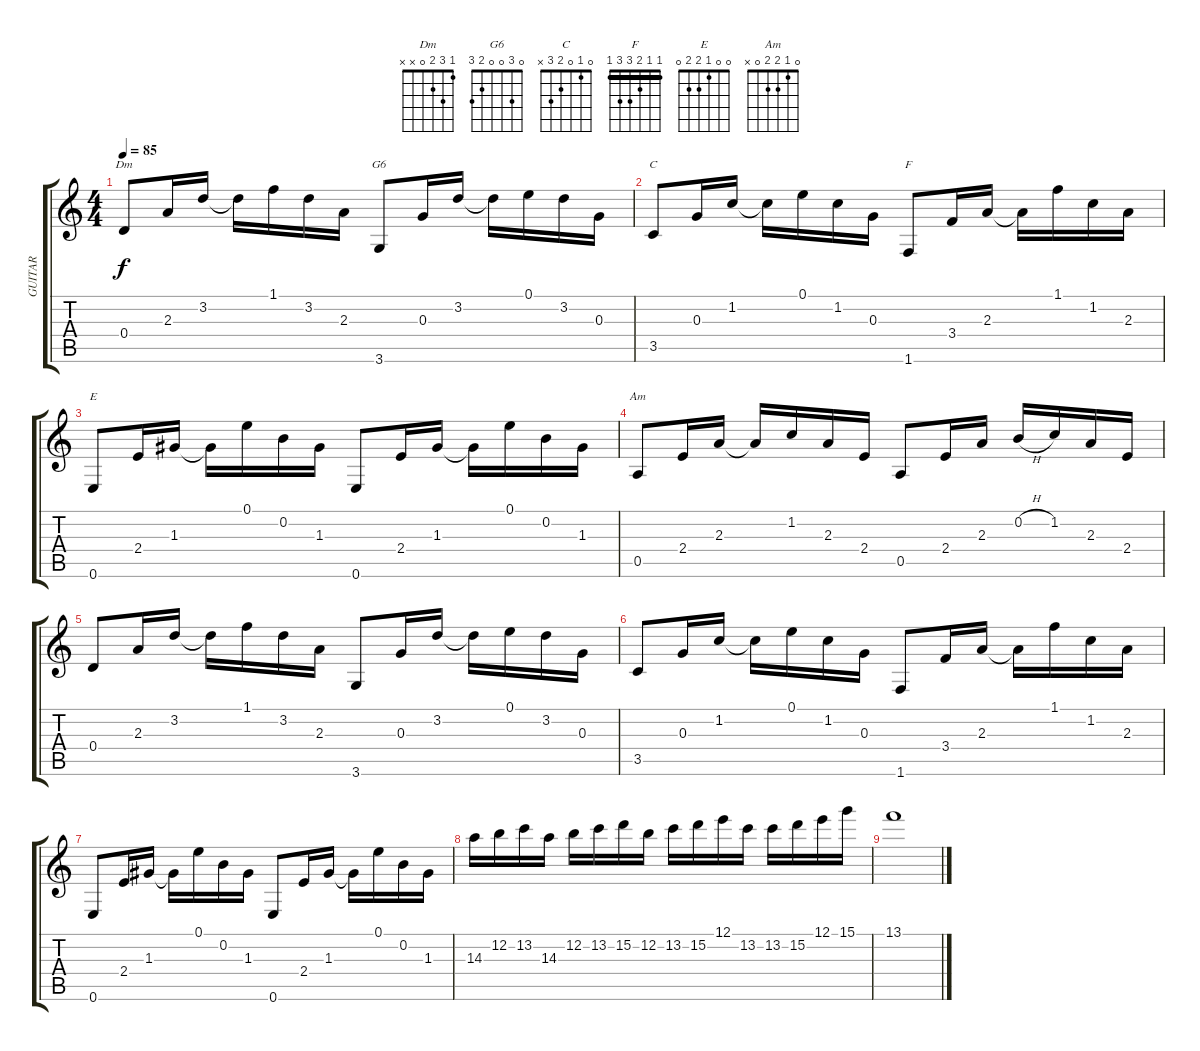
\track ("GUITAR" "GUITAR") {instrument electricguitarjazz}
\staff {score tabs}
\tuning (E4 B3 G3 D3 A2 E2) {hide}
\chord ("Dm" 1 3 2 0 x x)
\chord ("G6" 0 3 0 0 2 3)
\chord ("C" 0 1 0 2 3 x)
\chord ("F" 1 1 2 3 3 1) {barre 1}
\chord ("E" 0 0 1 2 2 0)
\chord ("Am" 0 1 2 2 0 x)
\ts (4 4)
\tempo 85
\clef g2
\ks c
0.4.8{ch "Dm" dy f} 2.3.16 3.2.16 3.2{t}.16 1.1.16 3.2.16 2.3.16 3.6.8{ch "G6"} 0.3.16 3.2.16 3.2{t}.16 0.1.16 3.2.16 0.3.16 |
3.5.8{ch "C"} 0.3.16 1.2.16 1.2{t}.16 0.1.16 1.2.16 0.3.16 1.6.8{ch "F"} 3.4.16 2.3.16 2.3{t}.16 1.1.16 1.2.16 2.3.16 |
0.6.8{ch "E"} 2.4.16 1.3.16 1.3{t}.16 0.1.16 0.2.16 1.3.16 0.6.8 2.4.16 1.3.16 1.3{t}.16 0.1.16 0.2.16 1.3.16 |
0.5.8{ch "Am"} 2.4.16 2.3.16 2.3{t}.16 1.2.16 2.3.16 2.4.16 0.5.8 2.4.16 2.3.16 0.2{h}.16 1.2.16 2.3.16 2.4.16 |
0.4.8 2.3.16 3.2.16 3.2{t}.16 1.1.16 3.2.16 2.3.16 3.6.8 0.3.16 3.2.16 3.2{t}.16 0.1.16 3.2.16 0.3.16 |
3.5.8 0.3.16 1.2.16 1.2{t}.16 0.1.16{txt ""} 1.2.16 0.3.16 1.6.8 3.4.16 2.3.16 2.3{t}.16 1.1.16 1.2.16 2.3.16 |
0.6.8 2.4.16 1.3.16 1.3{t}.16 0.1.16 0.2.16 1.3.16 0.6.8 2.4.16 1.3.16 1.3{t}.16 0.1.16 0.2.16 1.3.16 |
14.3.16 12.2.16 13.2.16 14.3.16 12.2.16 13.2.16 15.2.16 12.2.16 13.2.16 15.2.16 12.1.16 13.2.16 13.2.16 15.2.16 12.1.16 15.1.16 |
13.1.1
